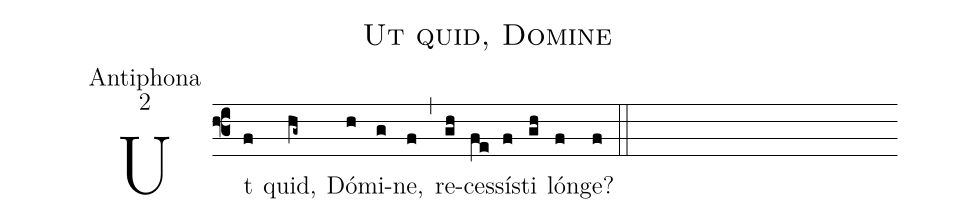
name:Ut quid, Domine;
office-part:Antiphona;
mode:2;
%%
(f3)Ut(f) quid,(hg~) Dó(h)mi(g)ne,(f) (,) re(gh)ces(fe)sí(f)sti(gh) lón(f)ge?(f) (::)
